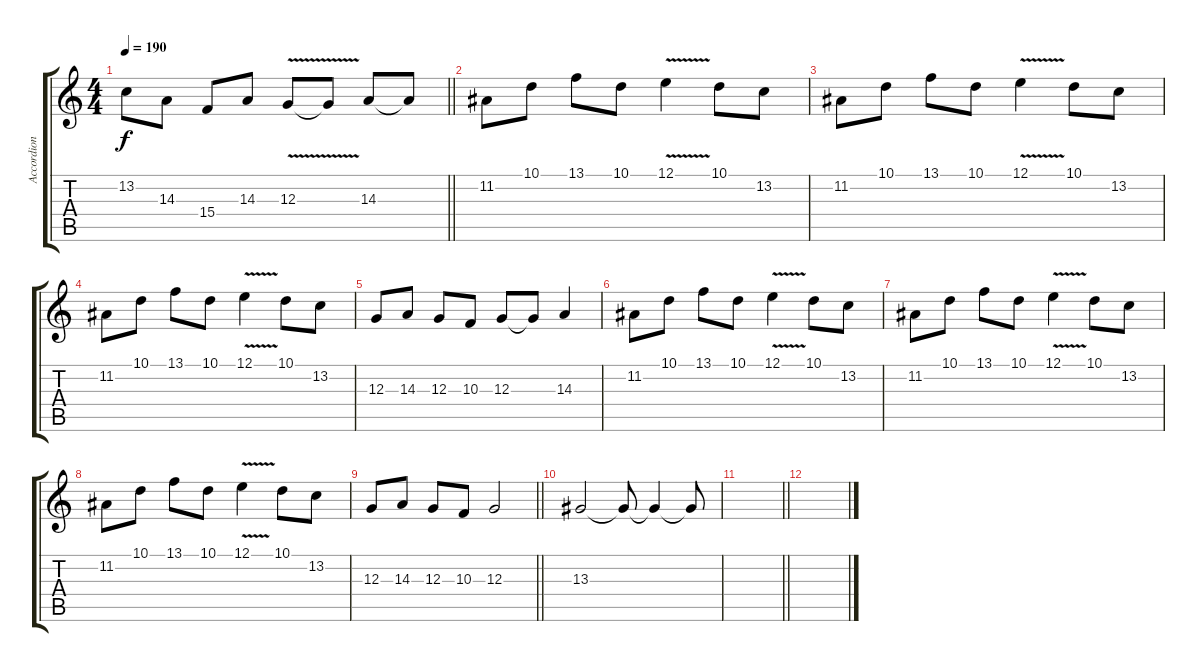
\track ("Accordion" "Accordion") {instrument accordion}
\staff {score tabs}
\tuning (E4 B3 G3 D3 A2 E2) {hide}
\ts (4 4)
\tempo 190
\clef g2
\barLineRight lightlight
\ks c
13.2.8{dy f} 14.3.8 15.4.8 14.3.8 12.3{v}.8 12.3{t}.8 14.3.8 14.3{t}.8 |
\section ("" "")
11.2.8 10.1.8 13.1.8 10.1.8 12.1{v}.4 10.1.8 13.2.8 |
11.2.8 10.1.8 13.1.8 10.1.8 12.1{v}.4 10.1.8 13.2.8 |
11.2.8 10.1.8 13.1.8 10.1.8 12.1{v}.4 10.1.8 13.2.8 |
12.3.8 14.3.8 12.3.8 10.3.8 12.3.8 12.3{t}.8 14.3.4 |
11.2.8 10.1.8 13.1.8 10.1.8 12.1{v}.4 10.1.8 13.2.8 |
11.2.8 10.1.8 13.1.8 10.1.8 12.1{v}.4 10.1.8 13.2.8 |
11.2.8 10.1.8 13.1.8 10.1.8 12.1{v}.4 10.1.8 13.2.8 |
\barLineRight lightlight
12.3.8 14.3.8 12.3.8 10.3.8 12.3.2 |
\section ("" "")
13.3.2 13.3{t}.8 13.3{t}.4 13.3{t}.8 |
\barLineRight lightlight
|
\section ("" "")
